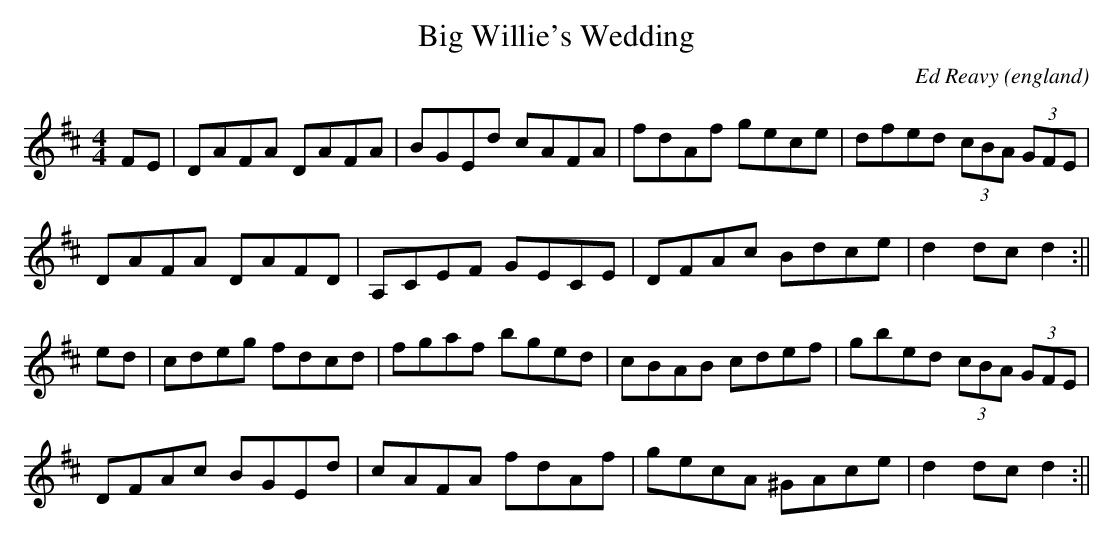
X:1
T:Big Willie's Wedding
O:england
C:Ed Reavy
M:4/4
L:1/8
K:D
FE|DAFA DAFA|BGEd cAFA|fdAf gece|dfed (3cBA (3GFE|
DAFA DAFD|A,CEF GECE|DFAc Bdce|d2 dc d2:||
ed|cdeg fdcd|fgaf bged|cBAB cdef|gbed (3cBA (3GFE|
DFAc BGEd|cAFA fdAf|gecA ^GAce|d2 dc d2:||
